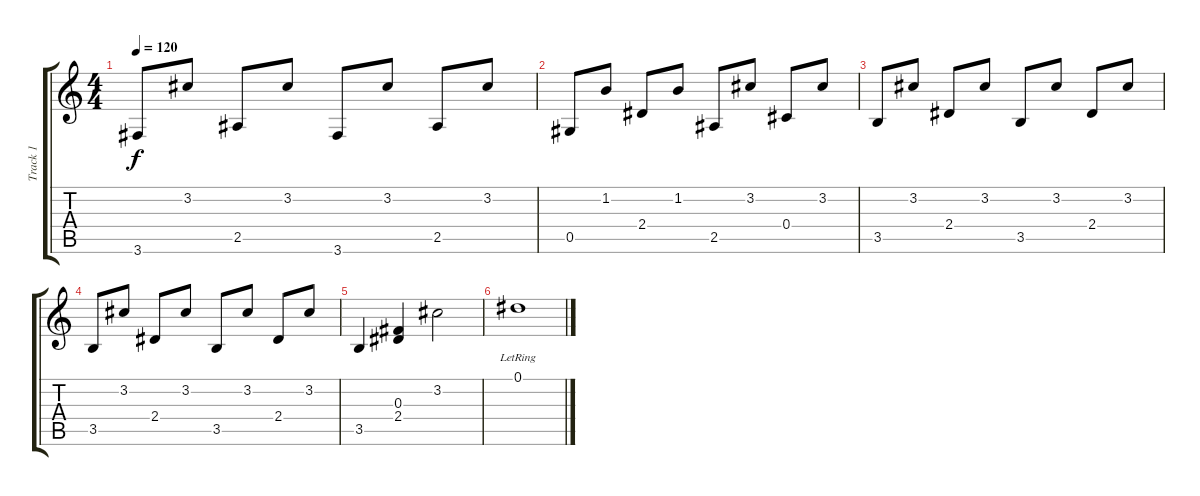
\track ("Track 1" "Track 1") {instrument acousticguitarsteel}
\staff {score tabs}
\tuning (Eb4 Bb3 Gb3 Db3 Ab2 Eb2) {hide}
\ts (4 4)
\tempo 120
\clef g2
\ks c
3.6.8{dy f} 3.2.8 2.5.8 3.2.8 3.6.8 3.2.8 2.5.8 3.2.8 |
0.5.8 1.2.8 2.4.8 1.2.8 2.5.8 3.2.8 0.4.8 3.2.8 |
3.5.8 3.2.8 2.4.8 3.2.8 3.5.8 3.2.8 2.4.8 3.2.8 |
3.5.8 3.2.8 2.4.8 3.2.8 3.5.8 3.2.8 2.4.8 3.2.8 |
3.5.4 (0.3 2.4).4 3.2.2 |
0.1{lr}.1
